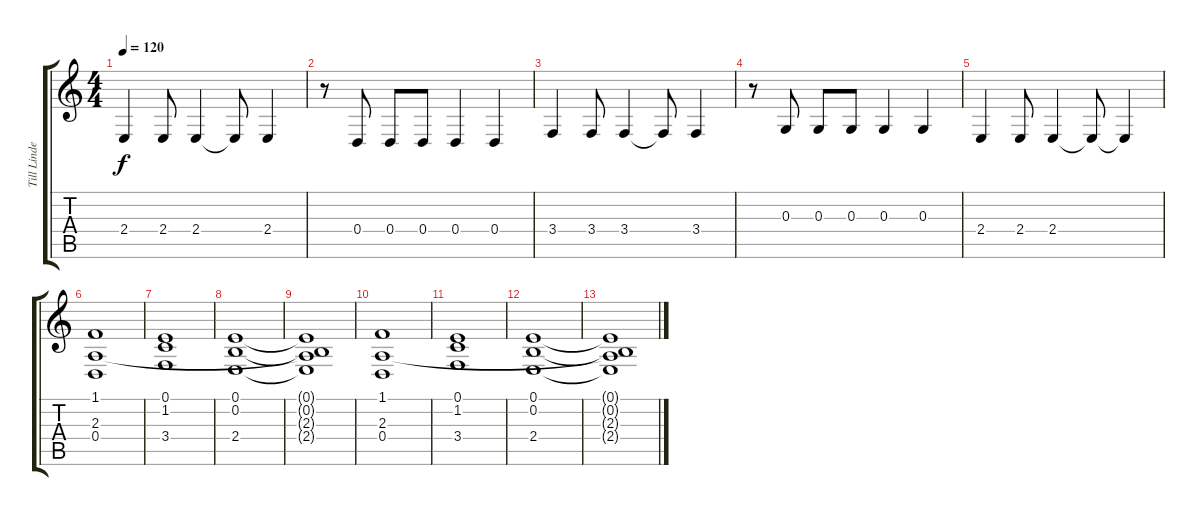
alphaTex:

\track ("Till Lindemann (Voice)" "Till Linde") {instrument lead6voice}
\staff {score tabs}
\tuning (E4 B3 G3 D3 A2 E2) {hide}
\ts (4 4)
\tempo 120
\clef g2
\ks c
2.4.4{dy f} 2.4.8 2.4.4 2.4{t}.8 2.4.4 |
r.8 0.4.8 0.4.8 0.4.8 0.4.4 0.4.4 |
3.4.4 3.4.8 3.4.4 3.4{t}.8 3.4.4 |
r.8 0.3.8 0.3.8 0.3.8 0.3.4 0.3.4 |
2.4.4 2.4.8 2.4.4 2.4{t}.8 2.4{t}.4 |
(1.1 2.3 0.4).1{volume 7 instrument choiraahs} |
(0.1 1.2 3.4).1 |
(0.1 0.2 2.4).1 |
(0.1{t} 0.2{t} 2.3{t} 2.4{t}).1 |
(1.1 2.3 0.4).1{volume 7 instrument choiraahs} |
(0.1 1.2 3.4).1 |
(0.1 0.2 2.4).1 |
(0.1{t} 0.2{t} 2.3{t} 2.4{t}).1
